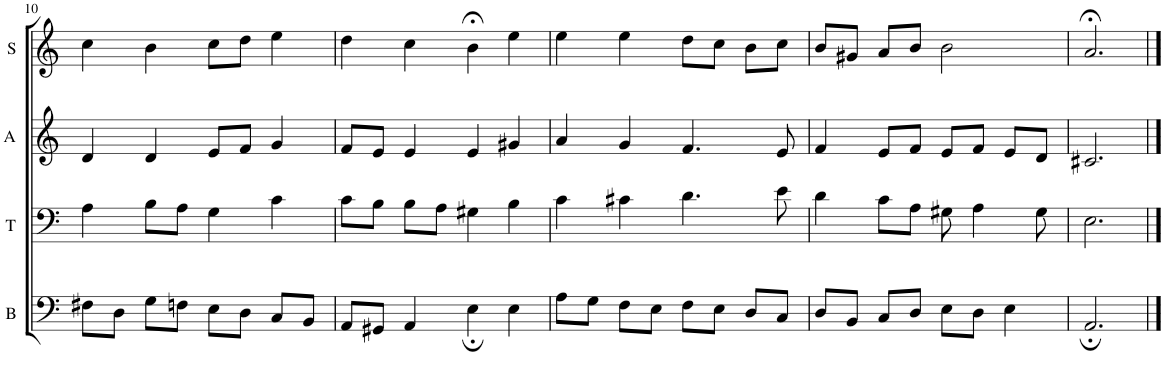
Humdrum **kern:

**kern	**kern	**kern	**kern
*part4	*part3	*part2	*part1
*staff4	*staff3	*staff2	*staff1
*I"B	*I"T	*I"A	*I"S
*I'B	*I'T	*I'A	*I'S
!!LO:PB:g=z
*clefF4	*clefF4	*clefG2	*clefG2
*k[]	*k[]	*k[]	*k[]
*M4/4	*M4/4	*M4/4	*M4/4
=10	=10	=10	=10
8F#X\L	4A\	4d/	4cc\
8D\J	.	.	.
8G\L	8B\L	4d/	4b\
8Fn\J	8A\J	.	.
8E\L	4G\	8e/L	8cc\L
8D\J	.	8f/J	8dd\J
8C/L	4c\	4g/	4ee\
8BB/J	.	.	.
=11	=11	=11	=11
8AA/L	8c\L	8f/L	4dd\
8GG#X/J	8B\J	8e/J	.
4AA/	8B\L	4e/	4cc\
.	8A\J	.	.
4E;\	4G#X\	4e/	4b;<\
4E\	4B\	4g#X/	4ee\
=12	=12	=12	=12
8A\L	4c\	4a/	4ee\
8G\J	.	.	.
8F\L	4c#X\	4g/	4ee\
8E\J	.	.	.
8F\L	4.d\	4.f/	8dd\L
8E\J	.	.	8cc\J
8D/L	.	.	8b\L
8C/J	8e\	8e/	8cc\J
=13	=13	=13	=13
8D/L	4d\	4f/	8b/L
8BB/J	.	.	8g#X/J
8C/L	8c\L	8e/L	8a/L
8D/J	8A\J	8f/J	8b/J
8E\L	8G#X\	8e/L	2b\
8D\J	4A\	8f/J	.
4E\	.	8e/L	.
.	8G#\	8d/J	.
=14	=14	=14	=14
2.AA;/	2.E\	2.c#X/	2.a;</
==	==	==	==
*-	*-	*-	*-
